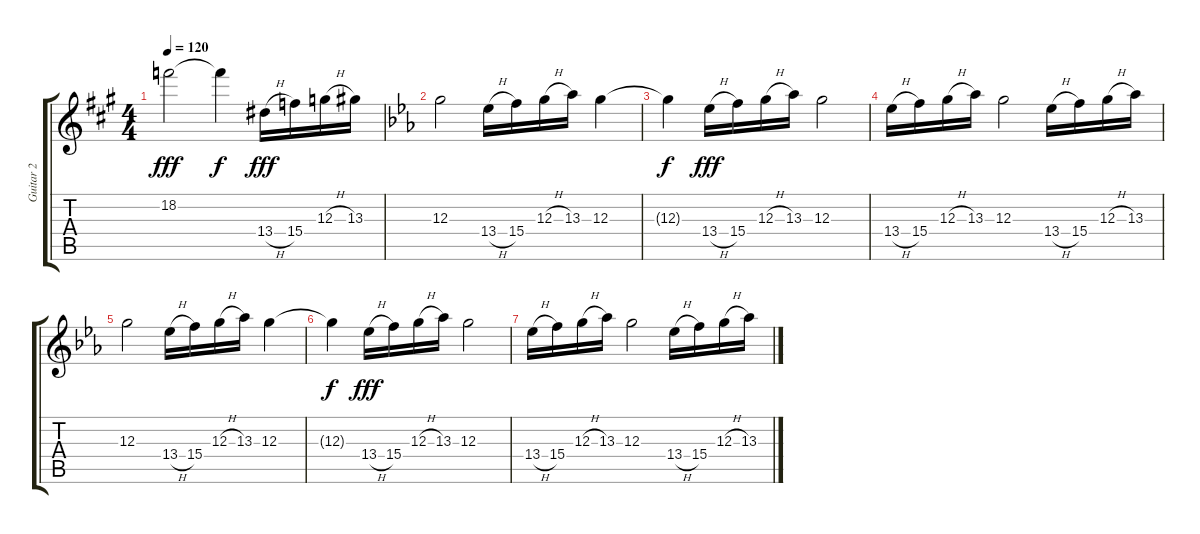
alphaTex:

\track ("Guitar 2" "Guitar 2") {instrument distortionguitar}
\staff {score tabs}
\tuning (E4 B3 G3 D3 A2 E2) {hide}
\ts (4 4)
\tempo 120
\clef g2
\ks a
18.2.2{dy fff} 18.2{t}.4{dy f} 13.4{h}.16{dy fff} 15.4.16 12.3{h}.16 13.3.16 |
\ks eb
12.3.2 13.4{h}.16 15.4.16 12.3{h}.16 13.3.16 12.3.4 |
12.3{t}.4{dy f} 13.4{h}.16{dy fff} 15.4.16 12.3{h}.16 13.3.16 12.3.2 |
13.4{h}.16 15.4.16 12.3{h}.16 13.3.16 12.3.2 13.4{h}.16 15.4.16 12.3{h}.16 13.3.16 |
12.3.2 13.4{h}.16 15.4.16 12.3{h}.16 13.3.16 12.3.4 |
12.3{t}.4{dy f} 13.4{h}.16{dy fff} 15.4.16 12.3{h}.16 13.3.16 12.3.2 |
13.4{h}.16 15.4.16 12.3{h}.16 13.3.16 12.3.2 13.4{h}.16 15.4.16 12.3{h}.16 13.3.16
